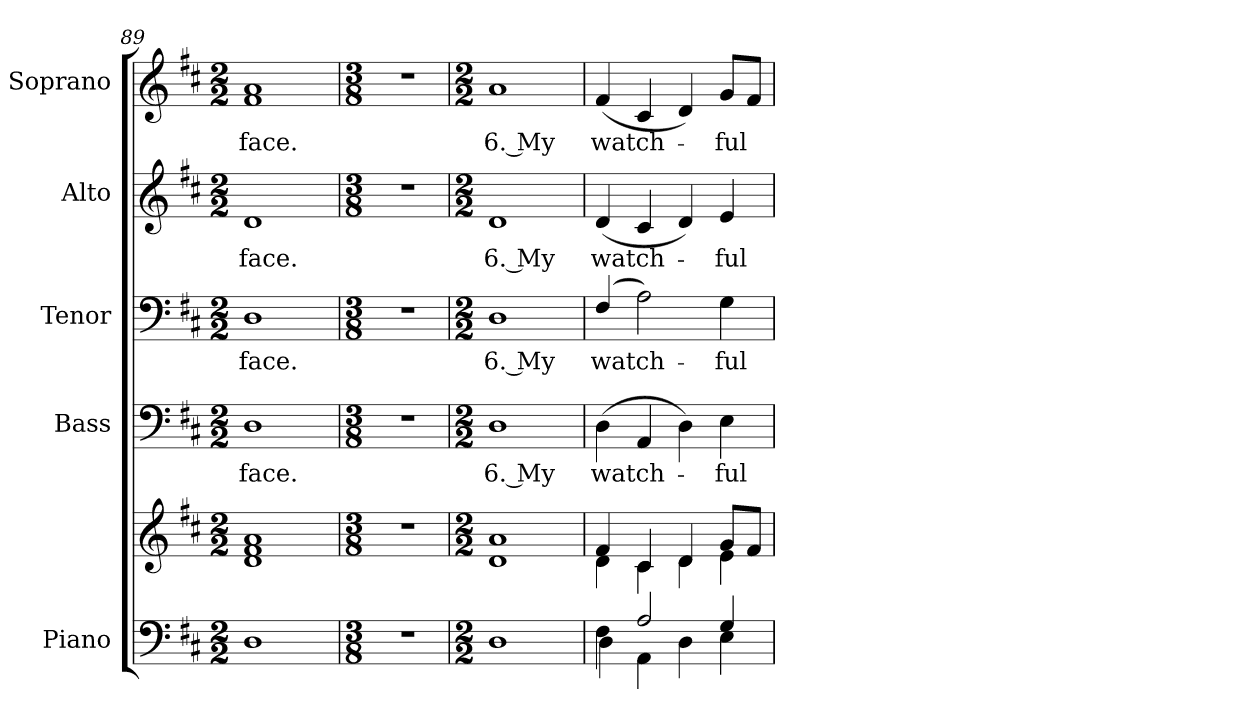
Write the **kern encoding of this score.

**kern	**kern	**kern	**text	**kern	**text	**kern	**text	**kern	**text
*part5	*part5	*part4	*part4	*part3	*part3	*part2	*part2	*part1	*part1
*staff6	*staff5	*staff4	*staff4	*staff3	*staff3	*staff2	*staff2	*staff1	*staff1
*I"Piano	*	*I"Bass	*	*I"Tenor	*	*I"Alto	*	*I"Soprano	*
*I'Pno.	*	*I'B.	*	*I'T.	*	*I'A.	*	*I'S.	*
*clefF4	*clefG2	*clefF4	*	*clefF4	*	*clefG2	*	*clefG2	*
*k[f#c#]	*k[f#c#]	*k[f#c#]	*	*k[f#c#]	*	*k[f#c#]	*	*k[f#c#]	*
*D:	*D:	*D:	*	*D:	*	*D:	*	*D:	*
*M2/2	*M2/2	*M2/2	*	*M2/2	*	*M2/2	*	*M2/2	*
=89	=89	=89	=89	=89	=89	=89	=89	=89	=89
!	!	!	!LO:LY:b:color=#000000	!	!	!	!	!	!
!	!	!	!	!	!LO:LY:b:color=#000000	!	!	!	!
!	!	!	!	!	!	!	!LO:LY:b:color=#000000	!	!
!	!	!	!	!	!	!	!	!	!LO:LY:b:color=#000000
1Di	1di 1f#i 1ai	1Di	face.	1Di	face.	1di	face.	1f#i 1ai	face.
!!LO:PB:g=z
=90	=90	=90	=90	=90	=90	=90	=90	=90	=90
*M3/8	*M3/8	*M3/8	*	*M3/8	*	*M3/8	*	*M3/8	*
!LO:N:vis=1	!LO:N:vis=1	!LO:N:vis=1	!	!LO:N:vis=1	!	!LO:N:vis=1	!	!LO:N:vis=1	!
4.r	4.r	4.r	.	4.r	.	4.r	.	4.r	.
=91	=91	=91	=91	=91	=91	=91	=91	=91	=91
*M2/2	*M2/2	*M2/2	*	*M2/2	*	*M2/2	*	*M2/2	*
!	!	!	!LO:LY:b:color=#000000	!	!	!	!	!	!
!	!	!	!	!	!LO:LY:b:color=#000000	!	!	!	!
!	!	!	!	!	!	!	!LO:LY:b:color=#000000	!	!
!	!	!	!	!	!	!	!	!	!LO:LY:b:color=#000000
1Di	1di 1ai	1Di	6. My	1Di	6. My	1di	6. My	1ai	6. My
=92	=92	=92	=92	=92	=92	=92	=92	=92	=92
*^	*^	*	*	*	*	*	*	*	*
!	!	!	!	!	!LO:LY:b:color=#000000	!	!	!	!	!	!
!	!	!	!	!	!	!	!LO:LY:b:color=#000000	!	!	!	!
!	!	!	!	!	!	!	!	!	!LO:LY:b:color=#000000	!	!
!	!	!	!	!	!	!	!	!	!	!	!LO:LY:b:color=#000000
4F#i\	4Di\	4f#i/	4di\	(4Di\	watch-	(4F#i/	watch-	(4di/	watch-	(4f#i/	watch-
2Ai/	4AAi\	4c#i/	4c#i\	4AAi/	.	2Ai\)	.	4c#i/	.	4c#i/	.
.	4Di\	4di/	4di\	4Di\)	.	.	.	4di/)	.	4di/)	.
!	!	!	!	!	!LO:LY:b:color=#000000	!	!	!	!	!	!
!	!	!	!	!	!	!	!LO:LY:b:color=#000000	!	!	!	!
!	!	!	!	!	!	!	!	!	!LO:LY:b:color=#000000	!	!
!	!	!	!	!	!	!	!	!	!	!	!LO:LY:b:color=#000000
4Gi/	4Ei\	8gi/L	4ei\	4Ei\	-ful	4Gi\	-ful	4ei/	-ful	8gi/L	-ful
.	.	8f#i/J	.	.	.	.	.	.	.	8f#i/J	.
*v	*v	*	*	*	*	*	*	*	*	*	*
*	*v	*v	*	*	*	*	*	*	*	*
=	=	=	=	=	=	=	=	=	=
*-	*-	*-	*-	*-	*-	*-	*-	*-	*-
